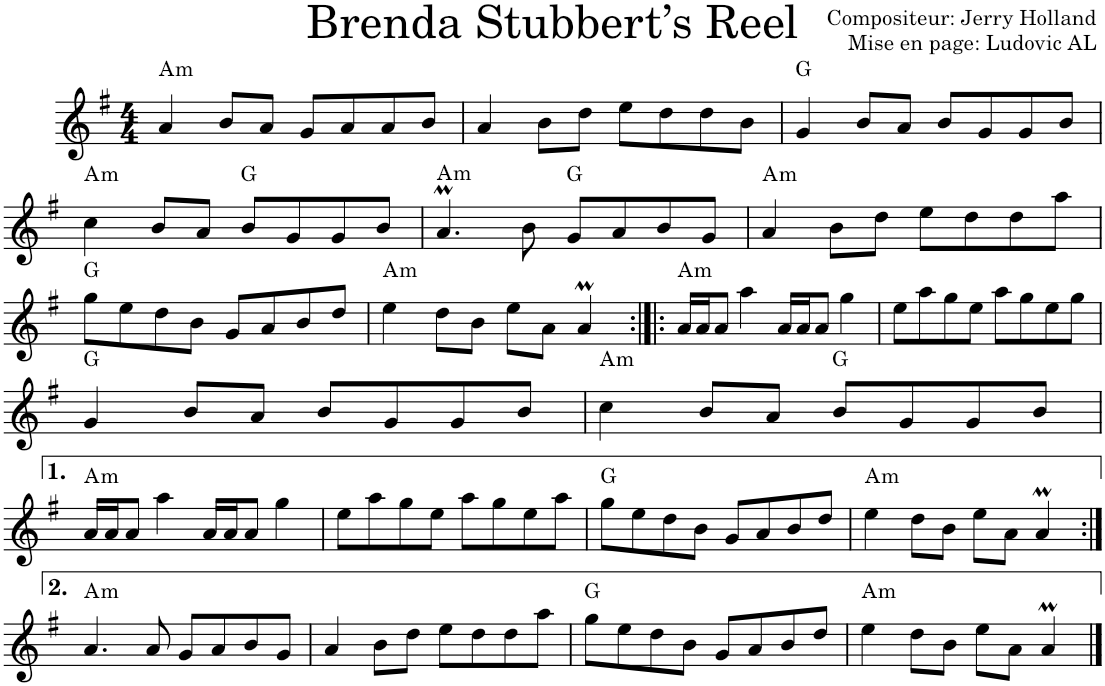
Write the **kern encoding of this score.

**kern	**harte
*part1	*part1
*staff1	*
*I"Violon	*
*I'Vln.	*
*clefG2	*
*k[f#]	*
*M4/4	*
=1	=1
!	!LO:H:kt=m
4a/	A:min
8b/L	.
8a/J	.
8g/L	.
8a/	.
8a/	.
8b/J	.
=2	=2
4a/	.
8b\L	.
8dd\J	.
8ee\L	.
8dd\	.
8dd\	.
8b\J	.
=3	=3
4g/	G:maj
8b/L	.
8a/J	.
8b/L	.
8g/	.
8g/	.
8b/J	.
!!LO:LB:g=z
=4	=4
!	!LO:H:kt=m
4cc\	A:min
8b/L	.
8a/J	.
8b/L	G:maj
8g/	.
8g/	.
8b/J	.
=5	=5
!	!LO:H:kt=m
4.aM/	A:min
8b\	.
8g/L	G:maj
8a/	.
8b/	.
8g/J	.
=6	=6
!	!LO:H:kt=m
4a/	A:min
8b\L	.
8dd\J	.
8ee\L	.
8dd\	.
8dd\	.
8aa\J	.
!!LO:LB:g=z
=7	=7
8gg\L	G:maj
8ee\	.
8dd\	.
8b\J	.
8g/L	.
8a/	.
8b/	.
8dd/J	.
=8	=8
!	!LO:H:kt=m
4ee\	A:min
8dd\L	.
8b\J	.
8ee\L	.
8a\J	.
4aM/	.
=9:|!|:	=9:|!|:
!	!LO:H:kt=m
16a/LL	A:min
16a/J	.
8a/J	.
4aa\	.
16a/LL	.
16a/J	.
8a/J	.
4gg\	.
=10	=10
8ee\L	.
8aa\	.
8gg\	.
8ee\J	.
8aa\L	.
8gg\	.
8ee\	.
8gg\J	.
!!LO:LB:g=z
=11	=11
4g/	G:maj
8b/L	.
8a/J	.
8b/L	.
8g/	.
8g/	.
8b/J	.
=12	=12
!	!LO:H:kt=m
4cc\	A:min
8b/L	.
8a/J	.
8b/L	G:maj
8g/	.
8g/	.
8b/J	.
!!LO:LB:g=z
=13	=13
!	!LO:H:kt=m
16a/LL	A:min
16a/J	.
8a/J	.
4aa\	.
16a/LL	.
16a/J	.
8a/J	.
4gg\	.
=14	=14
8ee\L	.
8aa\	.
8gg\	.
8ee\J	.
8aa\L	.
8gg\	.
8ee\	.
8aa\J	.
=15	=15
8gg\L	G:maj
8ee\	.
8dd\	.
8b\J	.
8g/L	.
8a/	.
8b/	.
8dd/J	.
=16	=16
!	!LO:H:kt=m
4ee\	A:min
8dd\L	.
8b\J	.
8ee\L	.
8a\J	.
4aM/	.
!!LO:LB:g=z
=17:|!	=17:|!
!	!LO:H:kt=m
4.a/	A:min
8a/	.
8g/L	.
8a/	.
8b/	.
8g/J	.
=18	=18
4a/	.
8b\L	.
8dd\J	.
8ee\L	.
8dd\	.
8dd\	.
8aa\J	.
=19	=19
8gg\L	G:maj
8ee\	.
8dd\	.
8b\J	.
8g/L	.
8a/	.
8b/	.
8dd/J	.
=20	=20
!	!LO:H:kt=m
4ee\	A:min
8dd\L	.
8b\J	.
8ee\L	.
8a\J	.
4aM/	.
==	==
*-	*-
